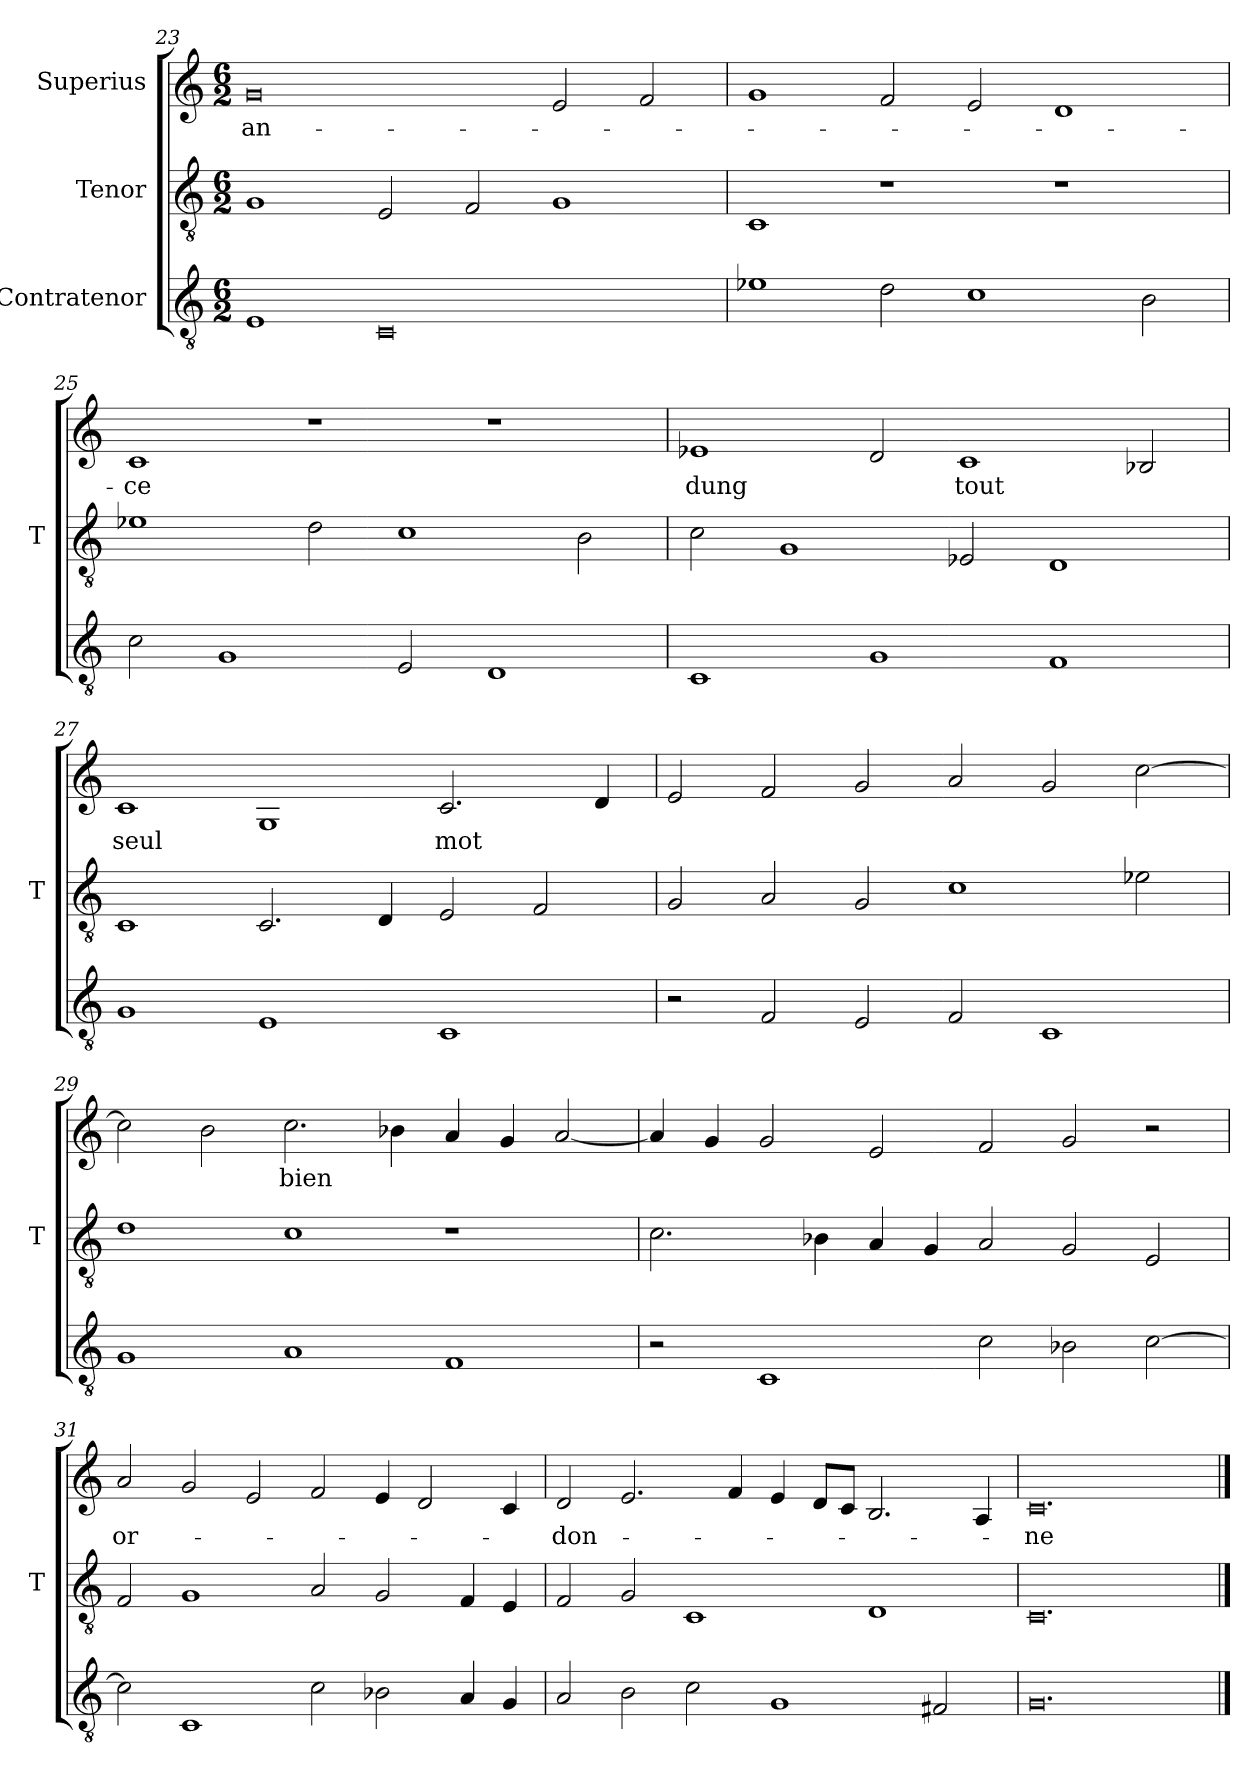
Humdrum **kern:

**kern	**kern	**kern	**text
*part3	*part2	*part1	*part1
*staff3	*staff2	*staff1	*staff1
*I"Contratenor	*I"Tenor	*I"Superius	*
*	*I'T	*	*
*clefGv2	*clefGv2	*clefG2	*
*M6/2	*M6/2	*M6/2	*
=23	=23	=23	=23
1E	1G	0g	-an-
0C	2E	.	.
.	2F	.	.
.	1G	2e	.
.	.	2f	.
=24	=24	=24	=24
1e-X	1C	1g	.
2d	1r	2f	.
1c	.	2e	.
.	1r	1d	.
2B	.	.	.
=25	=25	=25	=25
2c	1e-X	1c	-ce
1G	.	.	.
.	2d	1r	.
2E	1c	.	.
1D	.	1r	.
.	2B	.	.
=26	=26	=26	=26
1C	2c	1e-X	-dung
.	1G	.	.
1G	.	2d	.
.	2E-X	1c	-tout
1F	1D	.	.
.	.	2B-X	.
=27	=27	=27	=27
1G	1C	1c	-seul
1E	2.C	1G	.
.	4D	.	.
1C	2E	2.c	-mot
.	2F	.	.
.	.	4d	.
=28	=28	=28	=28
2r	2G	2e	.
2F	2A	2f	.
2E	2G	2g	.
2F	1c	2a	.
1C	.	2g	.
.	2e-X	[2cc	.
=29	=29	=29	=29
1G	1d	2cc]	.
.	.	2b	.
1A	1c	2.cc	-bien
.	.	4b-X	.
1F	1r	4a	.
.	.	4g	.
.	.	[2a	.
=30	=30	=30	=30
2r	2.c	4a]	.
.	.	4g	.
1C	.	2g	.
.	4B-X	.	.
.	4A	2e	.
.	4G	.	.
2c	2A	2f	.
2B-X	2G	2g	.
[2c	2E	2r	.
=31	=31	=31	=31
2c]	2F	2a	or-
1C	1G	2g	.
.	.	2e	.
2c	2A	2f	.
2B-X	2G	4e	.
.	.	2d	.
4A	4F	.	.
4G	4E	4c	.
=32	=32	=32	=32
2A	2F	2d	-don-
2B	2G	2.e	.
2c	1C	.	.
.	.	4f	.
1G	.	4e	.
.	.	8d/L	.
.	.	8c/J	.
.	1D	2.B	.
2F#X	.	.	.
.	.	4A	.
=33	=33	=33	=33
0.G	0.C	0.c	-ne
==	==	==	==
*-	*-	*-	*-
